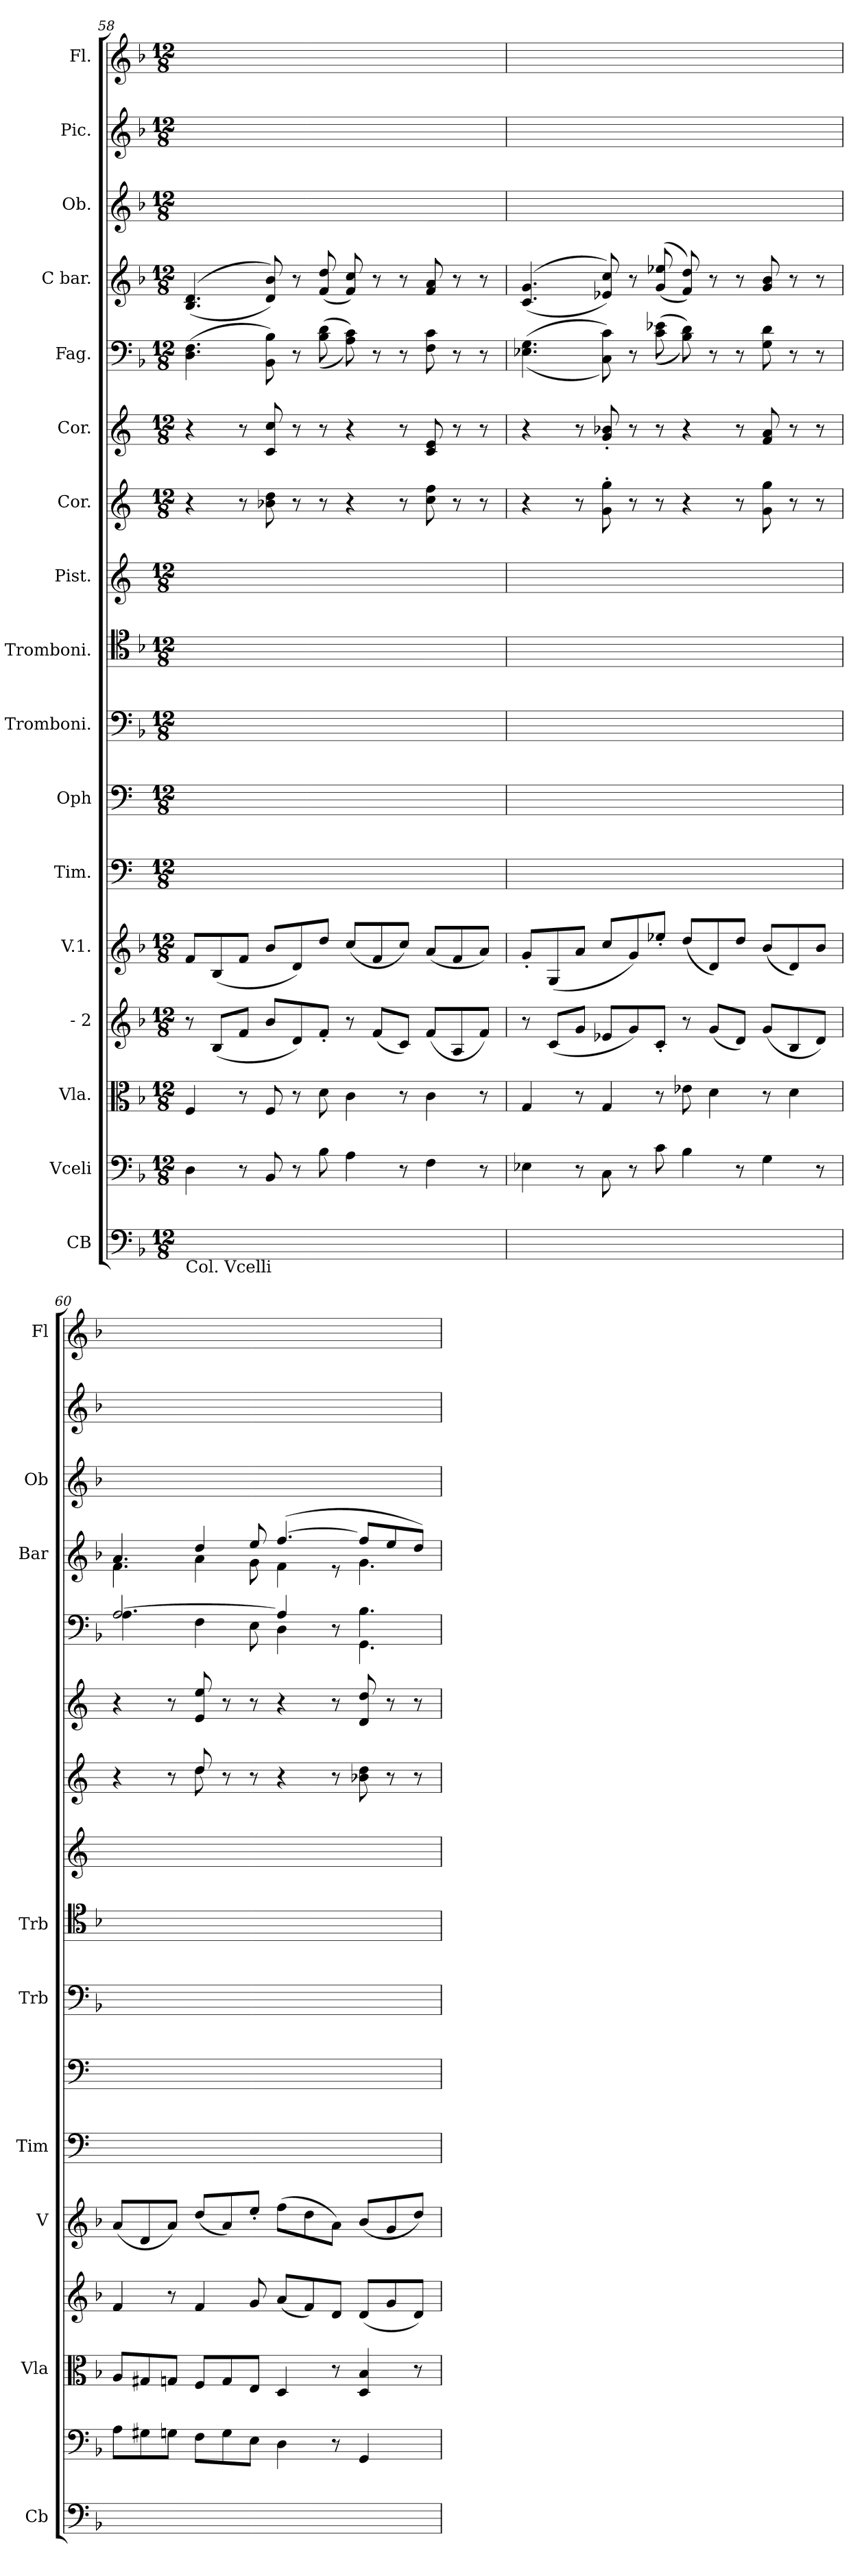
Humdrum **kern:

**kern	**kern	**kern	**kern	**kern	**kern	**kern	**kern	**kern	**kern	**kern	**kern	**kern	**kern	**kern	**kern	**kern
*part17	*part16	*part15	*part14	*part13	*part12	*part11	*part10	*part9	*part8	*part7	*part6	*part5	*part4	*part3	*part2	*part1
*staff17	*staff16	*staff15	*staff14	*staff13	*staff12	*staff11	*staff10	*staff9	*staff8	*staff7	*staff6	*staff5	*staff4	*staff3	*staff2	*staff1
*I"CB	*I"Vceli	*I"Vla.	*I"- 2	*I"V.1.	*I"Tim.	*I"Oph	*I"Tromboni.	*I"Tromboni.	*I"Pist.	*I"Cor.	*I"Cor.	*I"Fag.	*I"C bar.	*I"Ob.	*I"Pic.	*I"Fl.
*I'Cb	*	*I'Vla	*	*I'V	*I'Tim	*	*I'Trb	*I'Trb	*	*	*	*	*I'Bar	*I'Ob	*	*I'Fl
*clefF4	*clefF4	*clefC3	*clefG2	*clefG2	*clefF4	*clefF4	*clefF4	*clefC4	*clefG2	*clefG2	*clefG2	*clefF4	*clefG2	*clefG2	*clefG2	*clefG2
*	*	*	*	*	*	*	*	*	*	*	*ITrd4c7	*	*	*	*	*
*k[b-]	*k[b-]	*k[b-]	*k[b-]	*k[b-]	*k[]	*k[]	*k[b-]	*k[b-]	*k[]	*k[]	*k[b-]	*k[b-]	*k[b-]	*k[b-]	*k[b-]	*k[b-]
*M12/8	*M12/8	*M12/8	*M12/8	*M12/8	*M12/8	*M12/8	*M12/8	*M12/8	*M12/8	*M12/8	*M12/8	*M12/8	*M12/8	*M12/8	*M12/8	*M12/8
=58	=58	=58	=58	=58	=58	=58	=58	=58	=58	=58	=58	=58	=58	=58	=58	=58
!LO:TX:b:t=Col. Vcelli	!	!	!	!	!	!	!	!	!	!	!	!	!	!	!	!
4D\yy	4D\	4F/	8r	8f/L	1.ryy	1.ryy	1.ryy	1.ryy	1.ryy	4r	4r	(4.D\ 4.F\	(<(>4.B-/ 4.d/	1.ryy	1.ryy	1.ryy
.	.	.	(8B-/L	(8B-/	.	.	.	.	.	.	.	.	.	.	.	.
8ryy	8r	8r	8f/J	8f/J	.	.	.	.	.	8r	8r	.	.	.	.	.
8BB-/yy	8BB-/	8F/	8b-/L	8b-/L	.	.	.	.	.	8b-X\ 8dd\	8F/ 8f/	8BB-\ 8B-\)	8d/ 8b-/))	.	.	.
8ryy	8r	8r	8d/)	8d/)	.	.	.	.	.	8r	8r	8r	8r	.	.	.
8B-\yy	8B-\	8d\	8f'/J	8dd/J	.	.	.	.	.	8r	8r	(<(>8B-\ 8d\	(>8f/ 8dd/	.	.	.
4A\yy	4A\	4c\	8r	(8cc/L	.	.	.	.	.	4r	4r	8A\ 8c\))	8f/ 8cc/)	.	.	.
.	.	.	(8f/L	8f/	.	.	.	.	.	.	.	8r	8r	.	.	.
8ryy	8r	8r	8c/J)	8cc/J)	.	.	.	.	.	8r	8r	8r	8r	.	.	.
4F\yy	4F\	4c\	(8f/L	(8a/L	.	.	.	.	.	8cc\ 8ff\	8F/ 8A/	8F\ 8c\	8f/ 8a/	.	.	.
.	.	.	8A/	8f/	.	.	.	.	.	8r	8r	8r	8r	.	.	.
8ryy	8r	8r	8f/J)	8a/J)	.	.	.	.	.	8r	8r	8r	8r	.	.	.
=59	=59	=59	=59	=59	=59	=59	=59	=59	=59	=59	=59	=59	=59	=59	=59	=59
4E-X\yy	4E-X\	4G/	8r	8g'/L	1.ryy	1.ryy	1.ryy	1.ryy	1.ryy	4r	4r	(<(>4.E-X\ 4.G\	(<(>4.c/ 4.g/	1.ryy	1.ryy	1.ryy
.	.	.	(8c/L	(8G/	.	.	.	.	.	.	.	.	.	.	.	.
8ryy	8r	8r	8g/J	8a/J	.	.	.	.	.	8r	8r	.	.	.	.	.
8C\yy	8C\	4G/	8e-X/L	8cc/L	.	.	.	.	.	8g'\ 8gg'\	8c'/ 8e-X'/	8C\ 8c\))	8e-X/ 8cc/))	.	.	.
8ryy	8r	.	8g/)	8g/)	.	.	.	.	.	8r	8r	8r	8r	.	.	.
8c\yy	8c\	8r	8c'/J	8ee-X'/J	.	.	.	.	.	8r	8r	(<(>8c\ 8e-X\	(<(>8g/ 8ee-X/	.	.	.
4B-\yy	4B-\	8e-X\	8r	(8dd/L	.	.	.	.	.	4r	4r	8B-\ 8d\))	8f/ 8dd/))	.	.	.
.	.	4d\	(8g/L	8d/)	.	.	.	.	.	.	.	8r	8r	.	.	.
8ryy	8r	.	8d/J)	8dd/J	.	.	.	.	.	8r	8r	8r	8r	.	.	.
4G\yy	4G\	8r	(8g/L	(8b-/L	.	.	.	.	.	8g\ 8gg\	8B-/ 8d/	8G\ 8d\	8g/ 8b-/	.	.	.
.	.	4d\	8B-/	8d/)	.	.	.	.	.	8r	8r	8r	8r	.	.	.
8ryy	8r	.	8d/J)	8b-/J	.	.	.	.	.	8r	8r	8r	8r	.	.	.
=60	=60	=60	=60	=60	=60	=60	=60	=60	=60	=60	=60	=60	=60	=60	=60	=60
*	*	*	*	*	*	*	*	*	*	*^	*	*^	*^	*	*	*
8A\Lyy	8A\L	8A/L	4f/	(8a/L	1.ryy	1.ryy	1.ryy	1.ryy	1.ryy	4r	4.ryy	4r	[2.A/	4.A\	4.a/	4.f\	1.ryy	1.ryy	1.ryy
8G#X\yy	8G#X\	8G#X/	.	8d/	.	.	.	.	.	.	.	.	.	.	.	.	.	.	.
8Gn\Jyy	8Gn\J	8Gn/J	8r	8a/J)	.	.	.	.	.	8r	.	8r	.	.	.	.	.	.	.
8F\Lyy	8F\L	8F/L	4f/	(8dd/L	.	.	.	.	.	8dd/	8dd\	8A/ 8a/	.	4F\	4dd/	4a\	.	.	.
8G\yy	8G\	8G/	.	8a/)	.	.	.	.	.	8r	8ryy	8r	.	.	.	.	.	.	.
8E\Jyy	8E\J	8E/J	8g/	8ee'/J	.	.	.	.	.	8r	8ryy	8r	.	8E\	8ee/	8g\	.	.	.
4D\yy	4D\	4D/	(8a/L	(8ff\L	.	.	.	.	.	4r	2.ryy	4r	4A/]	4D\	([4.ff/	4f\	.	.	.
.	.	.	8f/)	8dd\	.	.	.	.	.	.	.	.	.	.	.	.	.	.	.
8ryy	8r	8r	8d/J	8a\J)	.	.	.	.	.	8r	.	8r	8r	8ryy	.	8r	.	.	.
4GG/yy	4GG/	4D/ 4B-/	(8d/L	(8b-/L	.	.	.	.	.	8b-X\ 8dd\	.	8G/ 8g/	4.B-\	4.GG\	8ff/L]	4.g\	.	.	.
.	.	.	8g/	8g/	.	.	.	.	.	8r	.	8r	.	.	8ee/	.	.	.	.
8ryy	8ryy	8r	8d/J)	8dd/J)	.	.	.	.	.	8r	.	8r	.	.	8dd/J)	.	.	.	.
*	*	*	*	*	*	*	*	*	*	*	*	*	*v	*v	*	*	*	*	*
*	*	*	*	*	*	*	*	*	*	*v	*v	*	*	*v	*v	*	*	*
=	=	=	=	=	=	=	=	=	=	=	=	=	=	=	=	=
*-	*-	*-	*-	*-	*-	*-	*-	*-	*-	*-	*-	*-	*-	*-	*-	*-
